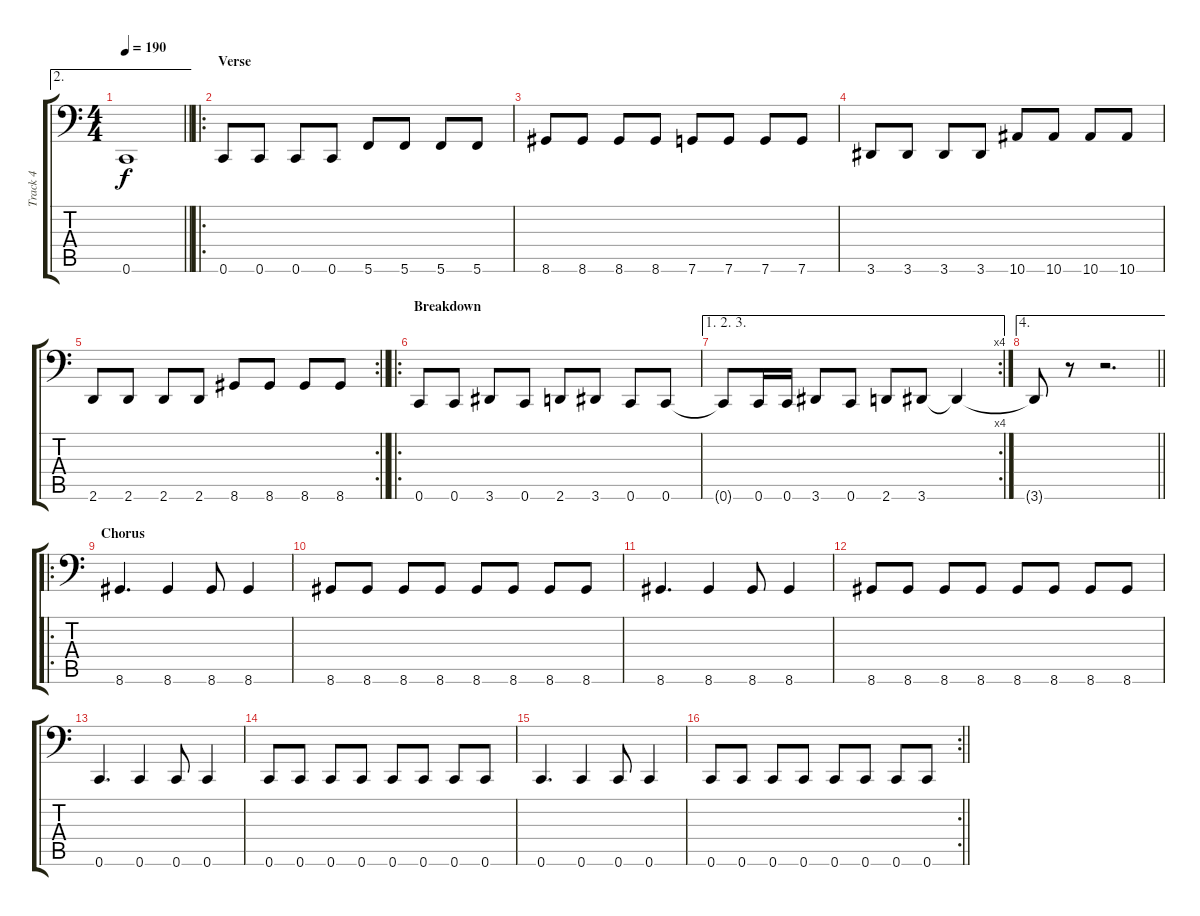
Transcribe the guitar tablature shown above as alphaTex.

\track ("Track 4" "Track 4") {instrument electricbasspick}
\staff {score tabs}
\tuning (D3 A2 F2 C2 G1 C1) {hide}
\ae 2
\ts (4 4)
\tempo 190
\clef f4
\barLineRight lightlight
\ks c
0.6.1{dy f} |
\ro
\section ("" "Verse")
0.6.8 0.6.8 0.6.8 0.6.8 5.6.8 5.6.8 5.6.8 5.6.8 |
8.6.8 8.6.8 8.6.8 8.6.8 7.6.8 7.6.8 7.6.8 7.6.8 |
3.6.8 3.6.8 3.6.8 3.6.8 10.6.8 10.6.8 10.6.8 10.6.8 |
\rc 2
\barLineRight lightlight
2.6.8 2.6.8 2.6.8 2.6.8 8.6.8 8.6.8 8.6.8 8.6.8 |
\ro
\section ("" "Breakdown")
0.6.8 0.6.8 3.6.8 0.6.8 2.6.8 3.6.8 0.6.8 0.6.8 |
\ae (1 2 3)
\rc 4
0.6{t}.8 0.6.16 0.6.16 3.6.8 0.6.8 2.6.8 3.6.8 3.6{t}.4 |
\ae 4
\barLineRight lightlight
3.6{t}.8 r.8 r.2{d} |
\ro
\section ("" "Chorus")
8.6.4{d} 8.6.4 8.6.8 8.6.4 |
8.6.8 8.6.8 8.6.8 8.6.8 8.6.8 8.6.8 8.6.8 8.6.8 |
8.6.4{d} 8.6.4 8.6.8 8.6.4 |
8.6.8 8.6.8 8.6.8 8.6.8 8.6.8 8.6.8 8.6.8 8.6.8 |
0.6.4{d} 0.6.4 0.6.8 0.6.4 |
0.6.8 0.6.8 0.6.8 0.6.8 0.6.8 0.6.8 0.6.8 0.6.8 |
0.6.4{d} 0.6.4 0.6.8 0.6.4 |
\rc 2
\barLineRight lightlight
0.6.8 0.6.8 0.6.8 0.6.8 0.6.8 0.6.8 0.6.8 0.6.8
